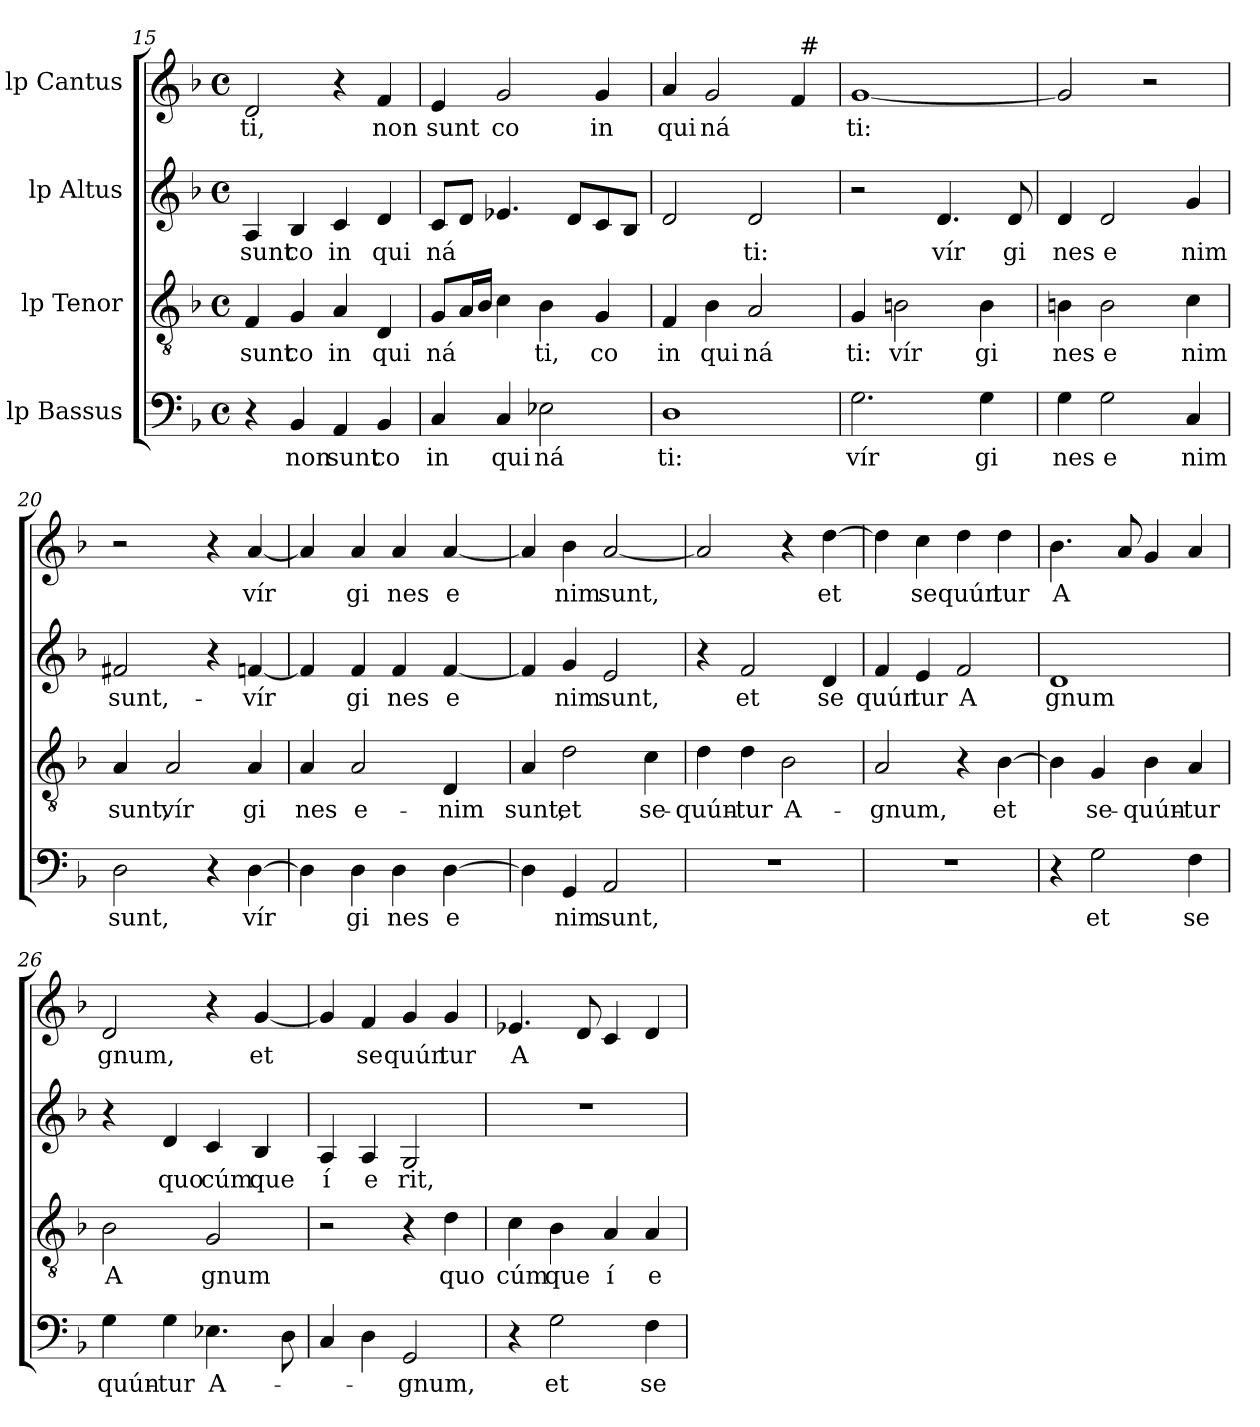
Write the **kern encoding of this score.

**kern	**text	**kern	**text	**kern	**text	**kern	**text
*part4	*part4	*part3	*part3	*part2	*part2	*part1	*part1
*staff4	*staff4	*staff3	*staff3	*staff2	*staff2	*staff1	*staff1
*I"lp Bassus	*	*I"lp Tenor	*	*I"lp Altus	*	*I"lp Cantus	*
*clefF4	*	*clefGv2	*	*clefG2	*	*clefG2	*
*k[b-]	*	*k[b-]	*	*k[b-]	*	*k[b-]	*
*F:	*	*F:	*	*F:	*	*F:	*
*M4/4	*	*M4/4	*	*M4/4	*	*M4/4	*
*met(c)	*	*met(c)	*	*met(c)	*	*met(c)	*
=15	=15	=15	=15	=15	=15	=15	=15
!	!	!	!LO:LY:b:cj	!	!LO:LY:b:cj	!	!LO:LY:b:cj
4r	.	4F/	sunt	4A/	sunt	2d/	ti,
!	!LO:LY:b:cj	!	!LO:LY:b:cj	!	!LO:LY:b:cj	!	!
4BB-/	non	4G/	co	4B-/	co	.	.
!	!LO:LY:b:cj	!	!LO:LY:b:cj	!	!LO:LY:b:cj	!	!
4AA/	sunt	4A/	in	4c/	in	4r	.
!	!LO:LY:b:cj	!	!LO:LY:b:cj	!	!LO:LY:b:cj	!	!LO:LY:b:cj
4BB-/	co	4D/	qui	4d/	qui	4f/	non
!!LO:LB:g=z
=16	=16	=16	=16	=16	=16	=16	=16
!	!LO:LY:b:cj	!	!LO:LY:b:cj	!	!LO:LY:b:cj	!	!LO:LY:b:cj
4C/	in	8G/L	ná	8c/L	ná	4e/	sunt
.	.	16A/	.	8d/J	.	.	.
.	.	16B-/J	.	.	.	.	.
!	!LO:LY:b:cj	!	!	!	!	!	!LO:LY:b:cj
4C/	qui	4c\	.	4.e-X/	.	2g/	co
!	!LO:LY:b:cj	!	!LO:LY:b:cj	!	!	!	!
2E-X\	ná	4B-\	ti,	.	.	.	.
.	.	.	.	8d/L	.	.	.
!	!	!	!LO:LY:b:cj	!	!	!	!LO:LY:b:cj
.	.	4G/	co	8c/	.	4g/	in
.	.	.	.	8B-/J	.	.	.
=17	=17	=17	=17	=17	=17	=17	=17
!	!LO:LY:b:cj	!	!LO:LY:b:cj	!	!	!	!LO:LY:b:cj
*	*	*	*	*	*	*^	*
1D	ti:	4F/	in	2d/	.	4a/	2ryy	qui
!	!	!	!LO:LY:b:cj	!	!	!	!	!LO:LY:b:cj
.	.	4B-\	qui	.	.	2g/	.	ná
!	!	!	!LO:LY:b:cj	!	!LO:LY:b:cj	!	!	!
.	.	2A/	ná	2d/	ti:	.	4ryy	.
.	.	.	.	.	.	4f/	64ryy	.
!	!	!	!	!	!	!	!LO:TX:a:t=#	!
.	.	.	.	.	.	.	8...ryy	.
=18	=18	=18	=18	=18	=18	=18	=18	=18
!	!LO:LY:b:cj	!	!LO:LY:b:cj	!	!	!	!	!LO:LY:b:cj
*	*	*	*	*	*	*v	*v	*
2.G\	vír	4G/	ti:	2r	.	[<1g	ti:
!	!	!	!LO:LY:b:cj	!	!	!	!
.	.	2Bn\	vír	.	.	.	.
!	!	!	!	!	!LO:LY:b:cj	!	!
.	.	.	.	4.d/	vír	.	.
!	!LO:LY:b:cj	!	!LO:LY:b:cj	!	!	!	!
4G\	gi	4B\	gi	.	.	.	.
!	!	!	!	!	!LO:LY:b:cj	!	!
.	.	.	.	8d/	gi	.	.
=19	=19	=19	=19	=19	=19	=19	=19
!	!LO:LY:b:cj	!	!LO:LY:b:cj	!	!LO:LY:b:cj	!	!
4G\	nes	4Bn\	nes	4d/	nes	2g/]	.
!	!LO:LY:b:cj	!	!LO:LY:b:cj	!	!LO:LY:b:cj	!	!
2G\	e	2B\	e	2d/	e	.	.
.	.	.	.	.	.	2r	.
!	!LO:LY:b:cj	!	!LO:LY:b:cj	!	!LO:LY:b:cj	!	!
4C/	nim	4c\	nim	4g/	nim	.	.
=20	=20	=20	=20	=20	=20	=20	=20
!	!LO:LY:b:cj	!	!LO:LY:b:cj	!	!LO:LY:b:cj	!	!
2D\	sunt,	4A/	sunt,	2f#X/	sunt,-	2r	.
!	!	!	!LO:LY:b:cj	!	!	!	!
.	.	2A/	vír	.	.	.	.
4r	.	.	.	4r	.	4r	.
!	!LO:LY:b:cj	!	!LO:LY:b:cj	!	!LO:LY:b:cj	!	!LO:LY:b:cj
[>4D\	vír	4A/	gi	[>4fn/	-vír	[>4a/	vír
!!LO:PB:g=z
=21	=21	=21	=21	=21	=21	=21	=21
!	!	!	!LO:LY:b:cj	!	!	!	!
*^	*	*	*	*^	*	*	*
4D\]	32.ryy	.	4A/	nes	4f/]	32.ryy	.	4a/]	.
.	2ryy	.	.	.	.	2ryy	.	.	.
!	!	!LO:LY:b:cj	!	!LO:LY:b:cj	!	!	!LO:LY:b:cj	!	!LO:LY:b:cj
4D\	.	gi	2A/	e-	4f/	.	gi	4a/	gi
!	!	!LO:LY:b:cj	!	!	!	!	!LO:LY:b:cj	!	!LO:LY:b:cj
4D\	.	nes	.	.	4f/	.	nes	4a/	nes
.	4ryy	.	.	.	.	4ryy	.	.	.
!	!	!LO:LY:b:cj	!	!LO:LY:b:cj	!	!	!LO:LY:b:cj	!	!LO:LY:b:cj
[>4D\	.	e	4D/	-nim	[<4f/	.	e	[<4a/	e
.	8ryy	.	.	.	.	8ryy	.	.	.
.	16ryy	.	.	.	.	16ryy	.	.	.
.	64ryy	.	.	.	.	64ryy	.	.	.
=22	=22	=22	=22	=22	=22	=22	=22	=22	=22
!	!	!	!	!LO:LY:b:cj	!	!	!	!	!
*v	*v	*	*	*	*v	*v	*	*	*
4D\]	.	4A/	sunt,	4f/]	.	4a/]	.
!	!LO:LY:b:cj	!	!LO:LY:b:cj	!	!LO:LY:b:cj	!	!LO:LY:b:cj
4GG/	nim	2d\	et	4g/	nim	4b-\	nim
!	!LO:LY:b:cj	!	!	!	!LO:LY:b:cj	!	!LO:LY:b:cj
2AA/	sunt,	.	.	2e/	sunt,	[<2a/	sunt,
!	!	!	!LO:LY:b:cj	!	!	!	!
.	.	4c\	se-	.	.	.	.
=23	=23	=23	=23	=23	=23	=23	=23
!	!	!	!LO:LY:b:cj	!	!	!	!
1r	.	4d\	-quún-	4r	.	2a/]	.
!	!	!	!LO:LY:b:cj	!	!LO:LY:b:cj	!	!
.	.	4d\	-tur	2f/	et	.	.
!	!	!	!LO:LY:b:cj	!	!	!	!
.	.	2B-\	A-	.	.	4r	.
!	!	!	!	!	!LO:LY:b:cj	!	!LO:LY:b:cj
.	.	.	.	4d/	se	[>4dd\	et
=24	=24	=24	=24	=24	=24	=24	=24
!	!	!	!LO:LY:b:cj	!	!LO:LY:b:cj	!	!
1r	.	2A/	-gnum,	4f/	quún	4dd\]	.
!	!	!	!	!	!LO:LY:b:cj	!	!LO:LY:b:cj
.	.	.	.	4e/	tur	4cc\	se
!	!	!	!	!	!LO:LY:b:cj	!	!LO:LY:b:cj
.	.	4r	.	2f/	A	4dd\	quún
!	!	!	!LO:LY:b:cj	!	!	!	!LO:LY:b:cj
.	.	[>4B-\	et	.	.	4dd\	tur
=25	=25	=25	=25	=25	=25	=25	=25
!	!	!	!	!	!LO:LY:b:cj	!	!LO:LY:b:cj
4r	.	4B-\]	.	1d	gnum	4.b-\	A
!	!LO:LY:b:cj	!	!LO:LY:b:cj	!	!	!	!
2G\	et	4G/	se-	.	.	.	.
.	.	.	.	.	.	8a/	.
!	!	!	!LO:LY:b:cj	!	!	!	!
.	.	4B-\	-quún-	.	.	4g/	.
!	!LO:LY:b:cj	!	!LO:LY:b:cj	!	!	!	!
4F\	se	4A/	-tur	.	.	4a/	.
!!LO:LB:g=z
=26	=26	=26	=26	=26	=26	=26	=26
!	!LO:LY:b:cj	!	!LO:LY:b:cj	!	!	!	!LO:LY:b:cj
4G\	quún-	2B-\	A	4r	.	2d/	gnum,
!	!LO:LY:b:cj	!	!	!	!LO:LY:b:cj	!	!
4G\	-tur	.	.	4d/	quo	.	.
!	!LO:LY:b:cj	!	!LO:LY:b:cj	!	!LO:LY:b:cj	!	!
4.E-X\	A-	2G/	gnum	4c/	cúm	4r	.
!	!	!	!	!	!LO:LY:b:cj	!	!LO:LY:b:cj
.	.	.	.	4B-/	que	[<4g/	et
8D\	.	.	.	.	.	.	.
=27	=27	=27	=27	=27	=27	=27	=27
!	!	!	!	!	!LO:LY:b:cj	!	!
4C/	.	2r	.	4A/	í	4g/]	.
!	!	!	!	!	!LO:LY:b:cj	!	!LO:LY:b:cj
4D\	.	.	.	4A/	e	4f/	se
!	!LO:LY:b:cj	!	!	!	!LO:LY:b:cj	!	!LO:LY:b:cj
2GG/	-gnum,	4r	.	2G/	rit,	4g/	quún
!	!	!	!LO:LY:b:cj	!	!	!	!LO:LY:b:cj
.	.	4d\	quo	.	.	4g/	tur
=28	=28	=28	=28	=28	=28	=28	=28
!	!	!	!LO:LY:b:cj	!	!	!	!LO:LY:b:cj
4r	.	4c\	cúm	1r	.	4.e-X/	A
!	!LO:LY:b:cj	!	!LO:LY:b:cj	!	!	!	!
2G\	et	4B-\	que	.	.	.	.
.	.	.	.	.	.	8d/	.
!	!	!	!LO:LY:b:cj	!	!	!	!
.	.	4A/	í	.	.	4c/	.
!	!LO:LY:b:cj	!	!LO:LY:b:cj	!	!	!	!
4F\	se-	4A/	e	.	.	4d/	.
=	=	=	=	=	=	=	=
*-	*-	*-	*-	*-	*-	*-	*-
